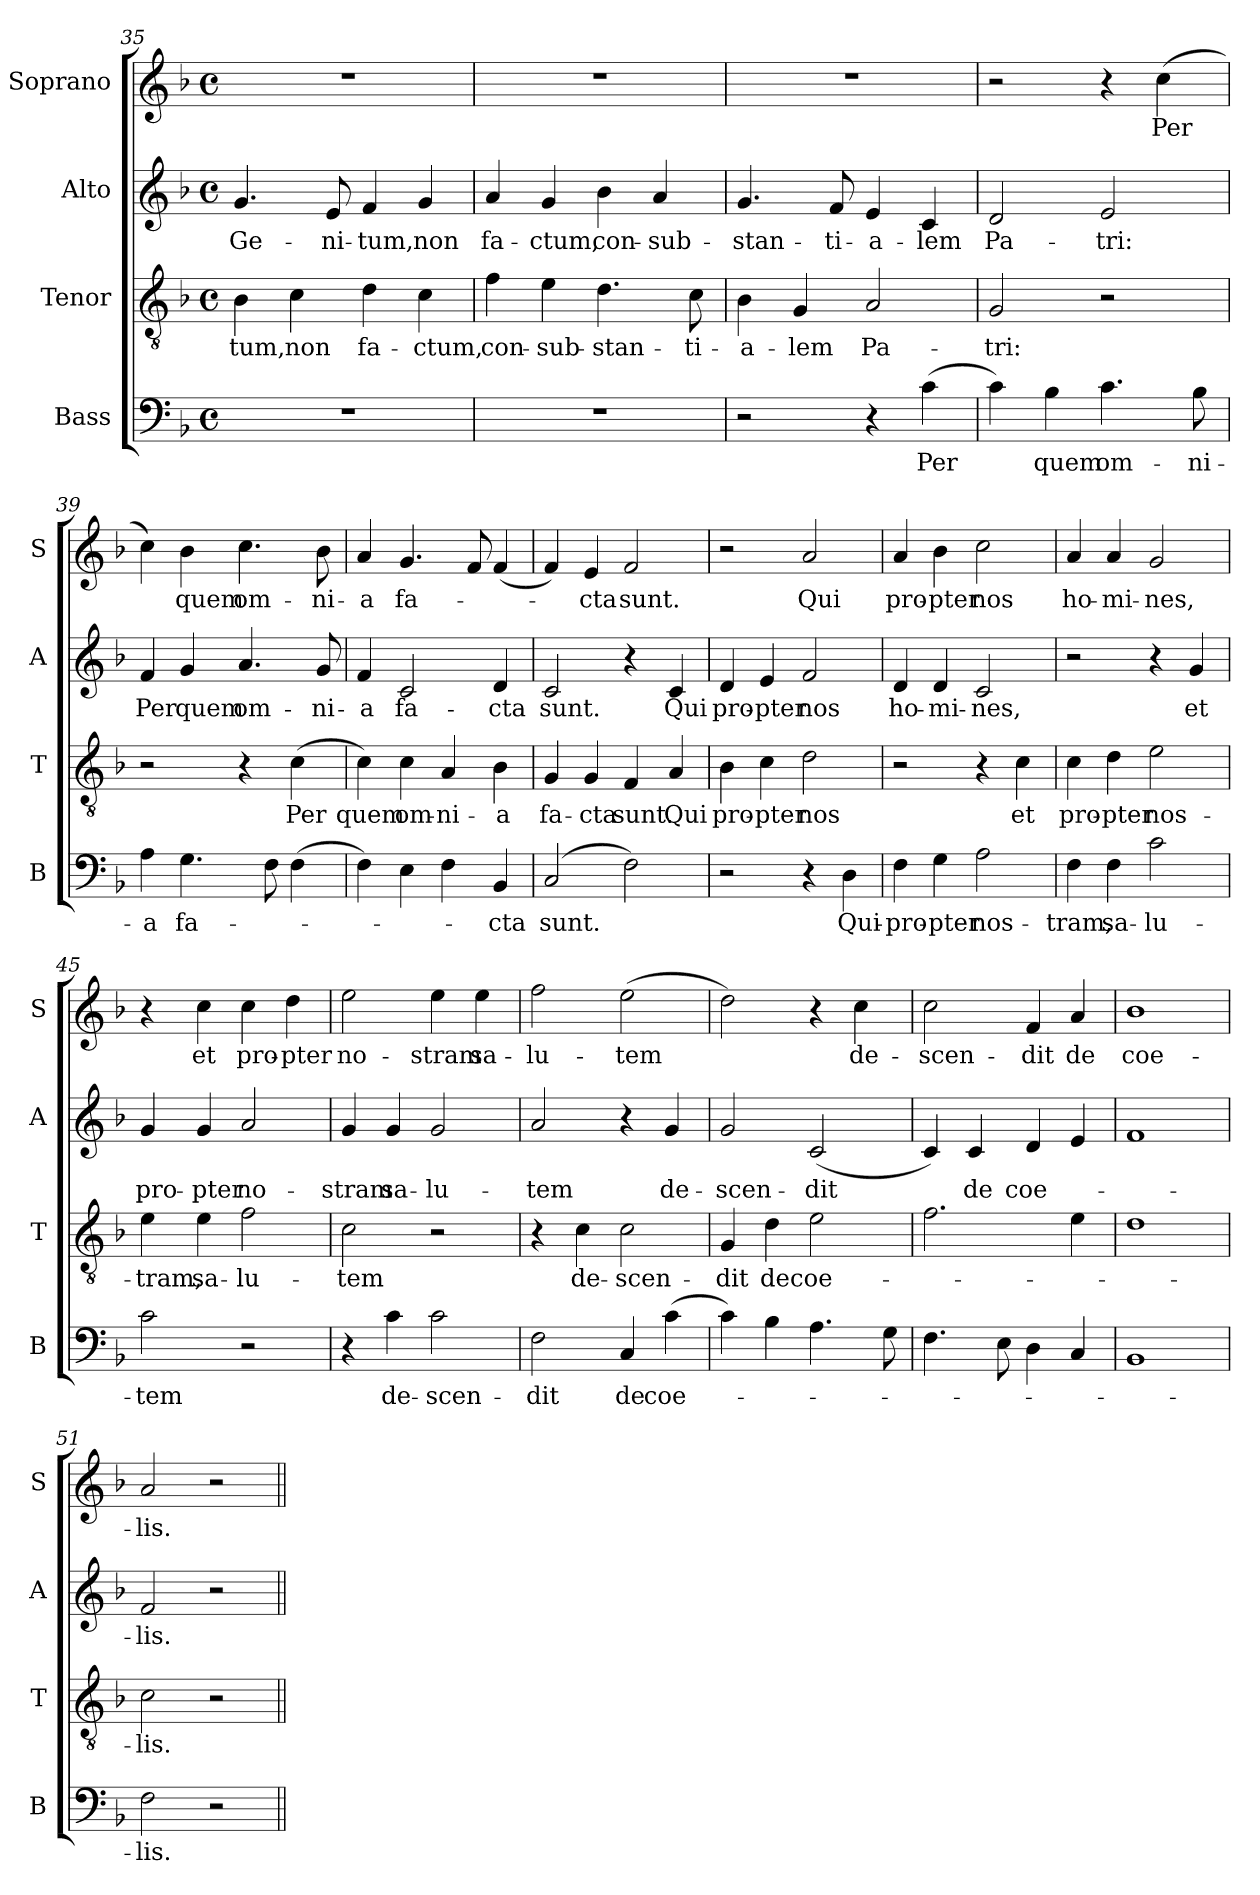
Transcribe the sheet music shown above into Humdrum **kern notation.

**kern	**text	**kern	**text	**kern	**text	**kern	**text
*part4	*part4	*part3	*part3	*part2	*part2	*part1	*part1
*staff4	*staff4	*staff3	*staff3	*staff2	*staff2	*staff1	*staff1
*I"Bass	*	*I"Tenor	*	*I"Alto	*	*I"Soprano	*
*I'B	*	*I'T	*	*I'A	*	*I'S	*
*clefF4	*	*clefGv2	*	*clefG2	*	*clefG2	*
*k[b-]	*	*k[b-]	*	*k[b-]	*	*k[b-]	*
*F:	*	*F:	*	*F:	*	*F:	*
*M4/4	*	*M4/4	*	*M4/4	*	*M4/4	*
*met(c)	*	*met(c)	*	*met(c)	*	*met(c)	*
=35	=35	=35	=35	=35	=35	=35	=35
1r	.	4B-\	-tum,	4.g/	Ge-	1r	.
.	.	4c\	non	.	.	.	.
.	.	.	.	8e/	-ni-	.	.
.	.	4d\	fa-	4f/	-tum,	.	.
.	.	4c\	-ctum,	4g/	non	.	.
=36	=36	=36	=36	=36	=36	=36	=36
1r	.	4f\	con-	4a/	fa-	1r	.
.	.	4e\	-sub-	4g/	-ctum,	.	.
.	.	4.d\	-stan-	4b-\	con-	.	.
.	.	.	.	4a/	-sub-	.	.
.	.	8c\	-ti-	.	.	.	.
!!LO:PB:g=z
=37	=37	=37	=37	=37	=37	=37	=37
2r	.	4B-\	-a-	4.g/	-stan-	1r	.
.	.	4G/	-lem	.	.	.	.
.	.	.	.	8f/	-ti-	.	.
4r	.	2A/	Pa-	4e/	-a-	.	.
(4c\	Per	.	.	4c/	-lem	.	.
=38	=38	=38	=38	=38	=38	=38	=38
4c\)	.	2G/	-tri:	2d/	Pa-	2r	.
4B-\	quem	.	.	.	.	.	.
4.c\	om-	2r	.	2e/	-tri:	4r	.
.	.	.	.	.	.	(4cc\	Per
8B-\	-ni-	.	.	.	.	.	.
=39	=39	=39	=39	=39	=39	=39	=39
4A\	-a	2r	.	4f/	Per	4cc\)	.
4.G\	fa-	.	.	4g/	quem	4b-\	quem
.	.	4r	.	4.a/	om-	4.cc\	om-
8F\	.	.	.	.	.	.	.
(4F\	.	(4c\	Per	.	.	.	.
.	.	.	.	8g/	-ni-	8b-\	-ni-
=40	=40	=40	=40	=40	=40	=40	=40
4F\)	.	4c\)	quem	4f/	-a	4a/	-a
4E\	.	4c\	om-	2c/	fa-	4.g/	fa-
4F\	.	4A/	-ni-	.	.	.	.
.	.	.	.	.	.	8f/	.
4BB-/	-cta	4B-\	-a	4d/	-cta	(4f/	.
=41	=41	=41	=41	=41	=41	=41	=41
(2C/	sunt.	4G/	fa-	2c/	sunt.	4f/)	.
.	.	4G/	-cta	.	.	4e/	-cta
2F\)	.	4F/	sunt.	4r	.	2f/	sunt.
.	.	4A/	Qui	4c/	Qui	.	.
=42	=42	=42	=42	=42	=42	=42	=42
2r	.	4B-\	pro-	4d/	pro-	2r	.
.	.	4c\	-pter	4e/	-pter	.	.
4r	.	2d\	nos	2f/	nos	2a/	Qui
4D\	Qui-	.	.	.	.	.	.
!!LO:LB:g=z
=43	=43	=43	=43	=43	=43	=43	=43
4F\	-pro-	2r	.	4d/	ho-	4a/	pro-
4G\	-pter	.	.	4d/	-mi-	4b-\	-pter
2A\	nos-	4r	.	2c/	-nes,	2cc\	nos
.	.	4c\	et	.	.	.	.
=44	=44	=44	=44	=44	=44	=44	=44
4F\	-tram,	4c\	pro-	2r	.	4a/	ho-
4F\	sa-	4d\	-pter	.	.	4a/	-mi-
2c\	-lu-	2e\	nos-	4r	.	2g/	-nes,
.	.	.	.	4g/	et	.	.
=45	=45	=45	=45	=45	=45	=45	=45
2c\	-tem	4e\	-tram,	4g/	pro-	4r	.
.	.	4e\	sa-	4g/	-pter	4cc\	et
2r	.	2f\	-lu-	2a/	no-	4cc\	pro-
.	.	.	.	.	.	4dd\	-pter
=46	=46	=46	=46	=46	=46	=46	=46
4r	.	2c\	-tem	4g/	-stram	2ee\	no-
4c\	de-	.	.	4g/	sa-	.	.
2c\	-scen-	2r	.	2g/	-lu-	4ee\	-stram
.	.	.	.	.	.	4ee\	sa-
=47	=47	=47	=47	=47	=47	=47	=47
2F\	-dit	4r	.	2a/	-tem	2ff\	-lu-
.	.	4c\	de-	.	.	.	.
4C/	de	2c\	-scen-	4r	.	(2ee\	-tem
(4c\	coe-	.	.	4g/	de-	.	.
=48	=48	=48	=48	=48	=48	=48	=48
4c\)	.	4G/	-dit	2g/	-scen-	2dd\)	.
4B-\	.	4d\	de	.	.	.	.
4.A\	.	2e\	coe-	(2c/	-dit	4r	.
.	.	.	.	.	.	4cc\	de-
8G\	.	.	.	.	.	.	.
!!LO:LB:g=z
=49	=49	=49	=49	=49	=49	=49	=49
4.F\	.	2.f\	.	4c/)	.	2cc\	-scen-
.	.	.	.	4c/	de	.	.
8E\	.	.	.	.	.	.	.
4D\	.	.	.	4d/	coe-	4f/	-dit
4C/	.	4e\	.	4e/	.	4a/	de
=50	=50	=50	=50	=50	=50	=50	=50
1BB-	.	1d	.	1f	.	1b-	coe-
=51	=51	=51	=51	=51	=51	=51	=51
2F\	-lis.-	2c\	-lis.	2f/	-lis.	2a/	-lis.
2r	.	2r	.	2r	.	2r	.
=||	=||	=||	=||	=||	=||	=||	=||
*-	*-	*-	*-	*-	*-	*-	*-
